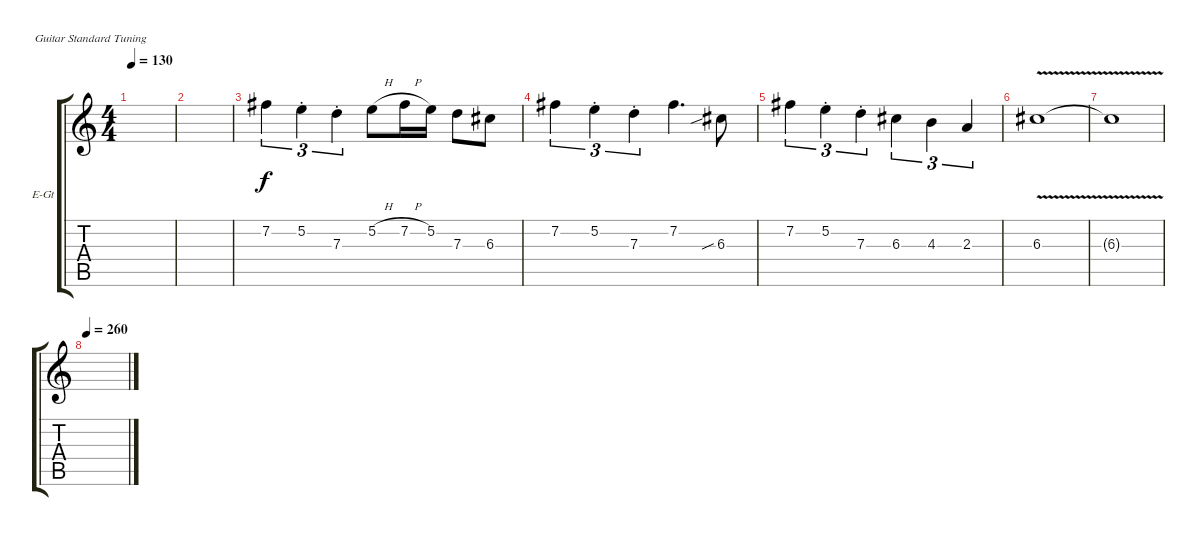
\defaultSystemsLayout 4
\bracketExtendMode groupsimilarinstruments
\firstSystemTrackNameOrientation horizontal
\otherSystemsTrackNameOrientation horizontal
\track ("Extra Guitar" "E-Gt") {mute instrument distortionguitar}
\staff {score tabs}
\tuning (E4 B3 G3 D3 A2 E2)
\ts (4 4)
\tempo 130
\clef g2
\ks c
|
|
7.2.4{tu (3 2) dy f} 5.2{st}.4{tu (3 2)} 7.3{st}.4{tu (3 2)} 5.2{h}.8 7.2{h}.16 5.2.16 7.3.8 6.3.8 |
7.2.4{tu (3 2)} 5.2{st}.4{tu (3 2)} 7.3{st}.4{tu (3 2)} 7.2.4{d} 6.3{sib}.8 |
7.2.4{tu (3 2)} 5.2{st}.4{tu (3 2)} 7.3{st}.4{tu (3 2)} 6.3.4{tu (3 2)} 4.3.4{tu (3 2)} 2.3.4{tu (3 2)} |
6.3{v}.1 |
6.3{t}.1 |
\tempo 260
